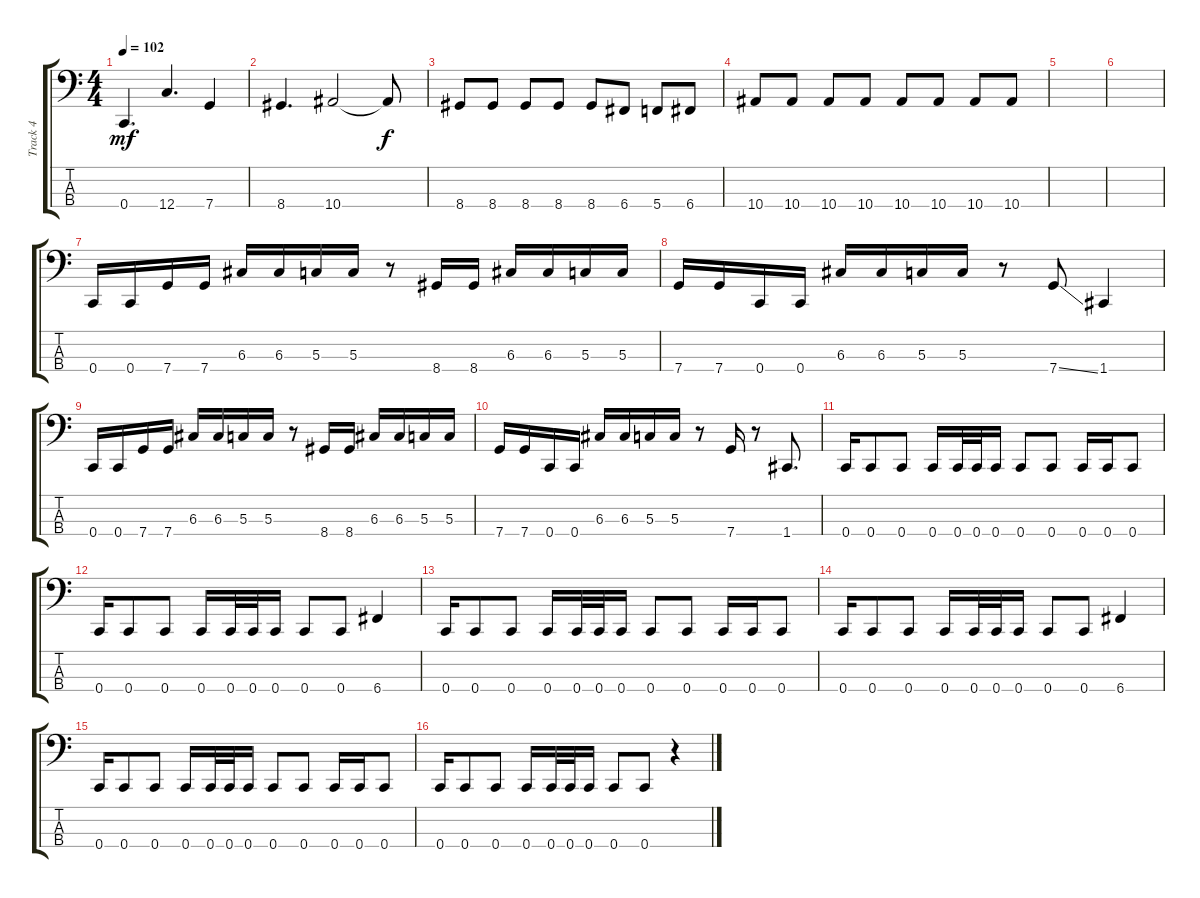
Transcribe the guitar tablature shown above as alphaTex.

\track ("Track 4" "Track 4") {instrument electricbasspick}
\staff {score tabs}
\tuning (F2 C2 G1 C1) {hide}
\ts (4 4)
\tempo 102
\clef f4
\ks c
0.4.4{d dy mf} 12.4.4{d} 7.4.4 |
8.4.4{d} 10.4.2 10.4{t}.8{dy f} |
8.4.8 8.4.8 8.4.8 8.4.8 8.4.8 6.4.8 5.4.8 6.4.8 |
10.4.8 10.4.8 10.4.8 10.4.8 10.4.8 10.4.8 10.4.8 10.4.8 |
|
|
0.4.16 0.4.16 7.4.16 7.4.16 6.3.16 6.3.16 5.3.16 5.3.16 r.8 8.4.16 8.4.16 6.3.16 6.3.16 5.3.16 5.3.16 |
7.4.16 7.4.16 0.4.16 0.4.16 6.3.16 6.3.16 5.3.16 5.3.16 r.8 7.4{ss}.8 1.4.4 |
0.4.16 0.4.16 7.4.16 7.4.16 6.3.16 6.3.16 5.3.16 5.3.16 r.8 8.4.16 8.4.16 6.3.16 6.3.16 5.3.16 5.3.16 |
7.4.16 7.4.16 0.4.16 0.4.16 6.3.16 6.3.16 5.3.16 5.3.16 r.8 7.4.16 r.8 1.4.8{d} |
0.4.16 0.4.8 0.4.8 0.4.16 0.4.32 0.4.32 0.4.16 0.4.8 0.4.8 0.4.16 0.4.16 0.4.8 |
0.4.16 0.4.8 0.4.8 0.4.16 0.4.32 0.4.32 0.4.16 0.4.8 0.4.8 6.4.4 |
0.4.16 0.4.8 0.4.8 0.4.16 0.4.32 0.4.32 0.4.16 0.4.8 0.4.8 0.4.16 0.4.16 0.4.8 |
0.4.16 0.4.8 0.4.8 0.4.16 0.4.32 0.4.32 0.4.16 0.4.8 0.4.8 6.4.4 |
0.4.16 0.4.8 0.4.8 0.4.16 0.4.32 0.4.32 0.4.16 0.4.8 0.4.8 0.4.16 0.4.16 0.4.8 |
0.4.16 0.4.8 0.4.8 0.4.16 0.4.32 0.4.32 0.4.16 0.4.8 0.4.8 r.4
